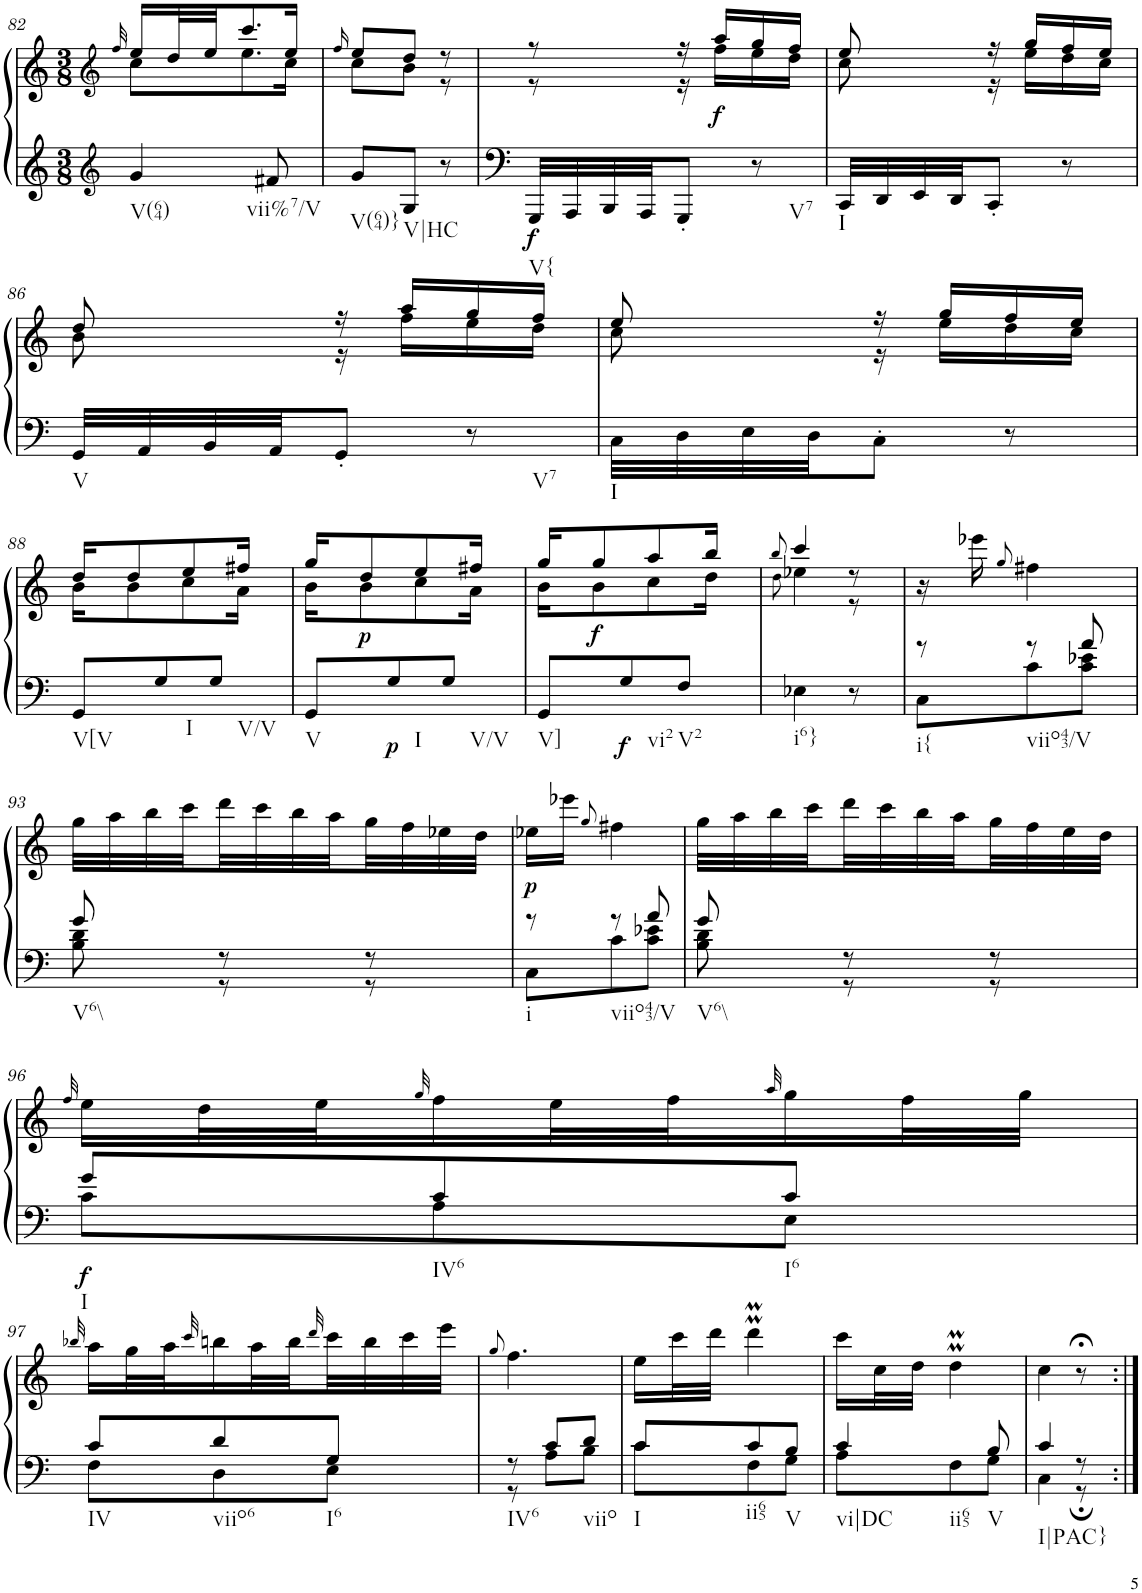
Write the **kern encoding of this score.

**kern	**kern	**dynam
*part1	*part1	*part1
*staff2	*staff1	*staff1/2
*I"unbenannt	*	*
!!LO:PB:g=z
*clefG2	*clefG2	*
*k[]	*k[]	*
*M3/8	*M3/8	*
=82	=82	=82
.	32qff/	.
*	*^	*
!LO:TX:b:t=V(64)	!	!	!
4g/	16ee/LL	8cc\L	.
.	32dd/L	.	.
.	32ee/JJ	.	.
.	8.ccc/	8.ee\	.
!LO:TX:b:t=vii%7/V	!	!	!
8f#X/	.	.	.
.	16ee/Jk	16cc\Jk	.
=83	=83	=83	=83
.	16qff/	.	.
!LO:TX:b:t=V(64)}	!	!	!
8g/L	8ee/L	8cc\L	.
!LO:TX:b:t=V|HC	!	!	!
8G/J	8dd/J	8b\J	.
8r	8r	8r	.
=84	=84	=84	=84
!LO:TX:b:t=V{	!	!	!
!	!	!	!LO:DY:b=2
32GGG/LLL	8r	8r	f
32AAA/	.	.	.
32BBB/	.	.	.
32AAA/JJ	.	.	.
8GGG'/J	16r	16r	.
!	!	!	!LO:DY:b
.	16aa/LL	16ff\LL	f
!LO:TX:b:t=V7	!	!	!
8r	16gg/	16ee\	.
.	16ff/JJ	16dd\JJ	.
=85	=85	=85	=85
!LO:TX:b:t=I	!	!	!
32CC/LLL	8ee/	8cc\	.
32DD/	.	.	.
32EE/	.	.	.
32DD/JJ	.	.	.
8CC'/J	16r	16r	.
.	16gg/LL	16ee\LL	.
8r	16ff/	16dd\	.
.	16ee/JJ	16cc\JJ	.
!!LO:LB:g=z	!!
=86	=86	=86	=86
!LO:TX:b:t=V	!	!	!
32GG/LLL	8dd/	8b\	.
32AA/	.	.	.
32BB/	.	.	.
32AA/JJ	.	.	.
8GG'/J	16r	16r	.
.	16aa/LL	16ff\LL	.
!LO:TX:b:t=V7	!	!	!
8r	16gg/	16ee\	.
.	16ff/JJ	16dd\JJ	.
=87	=87	=87	=87
!LO:TX:b:t=I	!	!	!
32C\LLL	8ee/	8cc\	.
32D\	.	.	.
32E\	.	.	.
32D\JJ	.	.	.
8C'\J	16r	16r	.
.	16gg/LL	16ee\LL	.
8r	16ff/	16dd\	.
.	16ee/JJ	16cc\JJ	.
!!LO:LB:g=z	!!
=88	=88	=88	=88
!LO:TX:b:t=V[V	!	!	!
8GG/L	16dd/KL	16b\KL	.
.	8dd/	8b\	.
!LO:TX:b:t=I	!	!	!
8G/	.	.	.
.	8ee/	8cc\	.
!LO:TX:b:t=V/V	!	!	!
8G/J	.	.	.
.	16ff#X/Jk	16a\Jk	.
=89	=89	=89	=89
!LO:TX:b:t=V	!	!	!
8GG/L	16gg/KL	16b\KL	.
!	!	!	!LO:DY:b
.	8dd/	8b\	p
!LO:TX:b:t=I	!	!	!
!	!	!	!LO:DY:b=2
8G/	.	.	p
.	8ee/	8cc\	.
!LO:TX:b:t=V/V	!	!	!
8G/J	.	.	.
.	16ff#X/Jk	16a\Jk	.
=90	=90	=90	=90
!LO:TX:b:t=V]	!	!	!
8GG/L	16gg/KL	16b\KL	.
!	!	!	!LO:DY:b
.	8gg/	8b\	f
!LO:TX:b:t=vi2	!	!	!
!	!	!	!LO:DY:b=2
8G/	.	.	f
.	8aa/	8cc\	.
!LO:TX:b:t=V2	!	!	!
8F/J	.	.	.
.	16bb/Jk	16dd\Jk	.
=91	=91	=91	=91
.	8qbb/	8qdd\	.
!LO:TX:b:t=i6}	!	!	!
4E-X\	4ccc/	4ee-X\	.
8r	8r	8r	.
=92	=92	=92	=92
*^	*	*	*
!LO:TX:b:t=i{	!	!	!	!
*	*	*v	*v	*
8r	8C\L	16r	.
.	.	16eee-X\	.
.	.	8qgg/	.
!LO:TX:b:t=viio43/V	!	!	!
8r	8c\	4ff#X\	.
8a/	8c\ 8e-X\J	.	.
!!LO:LB:g=z
=93	=93	=93	=93
!LO:TX:b:t=V6\\	!	!	!
8g/	8B\ 8d\	32gg\LLL	.
.	.	32aa\	.
.	.	32bb\	.
.	.	32ccc\	.
8r	8r	32ddd\	.
.	.	32ccc\	.
.	.	32bb\	.
.	.	32aa\	.
8r	8r	32gg\	.
.	.	32ff\	.
.	.	32ee-X\	.
.	.	32dd\JJJ	.
=94	=94	=94	=94
!LO:TX:b:t=i	!	!	!
!	!	!	!LO:DY:b
8r	8C\L	16ee-X\LL	p
.	.	16eee-X\JJ	.
.	.	8qgg/	.
!LO:TX:b:t=viio43/V	!	!	!
8r	8c\	4ff#X\	.
8a/	8c\ 8e-X\J	.	.
=95	=95	=95	=95
!LO:TX:b:t=V6\\	!	!	!
8g/	8B\ 8d\	32gg\LLL	.
.	.	32aa\	.
.	.	32bb\	.
.	.	32ccc\	.
8r	8r	32ddd\	.
.	.	32ccc\	.
.	.	32bb\	.
.	.	32aa\	.
8r	8r	32gg\	.
.	.	32ff\	.
.	.	32ee\	.
.	.	32dd\JJJ	.
!!LO:LB:g=z
=96	=96	=96	=96
.	.	32qff/	.
!LO:TX:b:t=I	!	!	!
!	!	!	!LO:DY:b=2
8g/L	8c\L	16ee\LL	f
.	.	32dd\L	.
.	.	32ee\J	.
.	.	32qgg/	.
!LO:TX:b:t=IV6	!	!	!
8c/	8A\	16ff\	.
.	.	32ee\L	.
.	.	32ff\J	.
.	.	32qaa/	.
!LO:TX:b:t=I6	!	!	!
8c/J	8E\J	16gg\	.
.	.	32ff\L	.
.	.	32gg\JJJ	.
!!LO:LB:g=z
=97	=97	=97	=97
.	.	32qbb-X/	.
!LO:TX:b:t=IV	!	!	!
8c/L	8F\L	16aa\LL	.
.	.	32gg\L	.
.	.	32aa\J	.
.	.	32qccc/	.
!LO:TX:b:t=viio6	!	!	!
8d/	8D\	16bbn\	.
.	.	32aa\L	.
.	.	32bb\	.
.	.	32qddd/	.
!LO:TX:b:t=I6	!	!	!
8G/J	8E\J	32ccc\	.
.	.	32bb\	.
.	.	32ccc\	.
.	.	32eee\JJJ	.
=98	=98	=98	=98
.	.	8qgg/	.
!LO:TX:b:t=IV6	!	!	!
8r	8r	4.ff\	.
8c/L	8A\L	.	.
!LO:TX:b:t=viio	!	!	!
8d/J	8B\J	.	.
=99	=99	=99	=99
!LO:TX:b:t=I	!	!	!
8c/L	8c\L	16ee\LL	.
.	.	32ccc\L	.
.	.	32ddd\JJJ	.
!LO:TX:b:t=ii65	!	!	!
8c/	8F\	4dddMM\	.
!LO:TX:b:t=V	!	!	!
8B/J	8G\J	.	.
=100	=100	=100	=100
!LO:TX:b:t=vi|DC	!	!	!
!LO:TX:b:t=ii65	!	!	!
4c/	8A\L	16ccc\LL	.
.	.	32cc\L	.
.	.	32dd\JJJ	.
.	8F\	4ddMM\	.
!LO:TX:b:t=V	!	!	!
8B/	8G\J	.	.
=101	=101	=101	=101
!LO:TX:b:t=I|PAC}	!	!	!
4c/	4C\	4cc\	.
8r;	8r	8r;<	.
*v	*v	*	*
=:|!	=:|!	=:|!
*-	*-	*-
